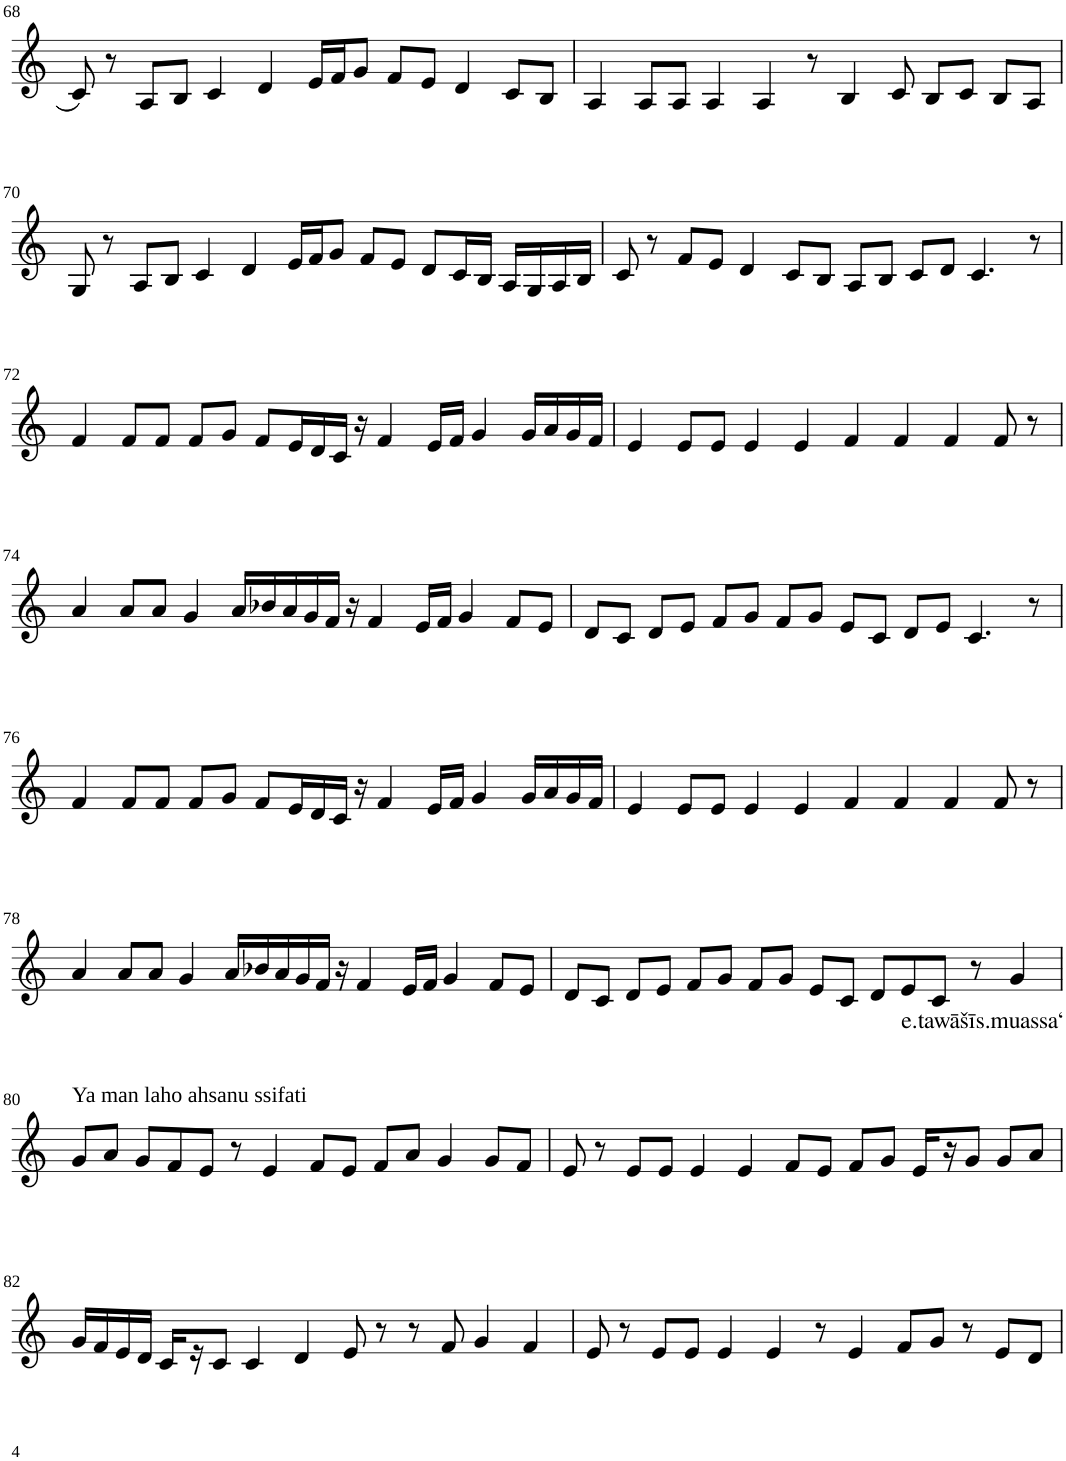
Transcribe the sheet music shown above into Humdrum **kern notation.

**kern	**text
*part1	*part1
*staff1	*staff1
*I"Violin	*
!!LO:PB:g=z
*clefG2	*
*k[]	*
*M8/4	*
=68	=68
8c/	.
8r	.
8A/L	.
8B/J	.
4c/	.
4d/	.
16e/LL	.
16f/J	.
8g/J	.
8f/L	.
8e/J	.
4d/	.
8c/L	.
8B/J	.
=69	=69
4A/	.
8A/L	.
8A/J	.
4A/	.
4A/	.
8r	.
4B/	.
8c/	.
8B/L	.
8c/J	.
8B/L	.
8A/J	.
!!LO:LB:g=z
=70	=70
8G/	.
8r	.
8A/L	.
8B/J	.
4c/	.
4d/	.
16e/LL	.
16f/J	.
8g/J	.
8f/L	.
8e/J	.
8d/L	.
16c/L	.
16B/JJ	.
16A/LL	.
16G/	.
16A/	.
16B/JJ	.
=71	=71
8c/	.
8r	.
8f/L	.
8e/J	.
4d/	.
8c/L	.
8B/J	.
8A/L	.
8B/J	.
8c/L	.
8d/J	.
4.c/	.
8r	.
!!LO:LB:g=z
=72	=72
4f/	.
8f/L	.
8f/J	.
8f/L	.
8g/J	.
8f/L	.
16e/L	.
16d/	.
16c/JJ	.
16r	.
4f/	.
16e/LL	.
16f/JJ	.
4g/	.
16g/LL	.
16a/	.
16g/	.
16f/JJ	.
=73	=73
4e/	.
8e/L	.
8e/J	.
4e/	.
4e/	.
4f/	.
4f/	.
4f/	.
8f/	.
8r	.
!!LO:LB:g=z
=74	=74
4a/	.
8a/L	.
8a/J	.
4g/	.
16a/LL	.
16b-X/	.
16a/	.
16g/	.
16f/JJ	.
16r	.
4f/	.
16e/LL	.
16f/JJ	.
4g/	.
8f/L	.
8e/J	.
=75	=75
8d/L	.
8c/J	.
8d/L	.
8e/J	.
8f/L	.
8g/J	.
8f/L	.
8g/J	.
8e/L	.
8c/J	.
8d/L	.
8e/J	.
4.c/	.
8r	.
!!LO:LB:g=z
=76	=76
4f/	.
8f/L	.
8f/J	.
8f/L	.
8g/J	.
8f/L	.
16e/L	.
16d/	.
16c/JJ	.
16r	.
4f/	.
16e/LL	.
16f/JJ	.
4g/	.
16g/LL	.
16a/	.
16g/	.
16f/JJ	.
=77	=77
4e/	.
8e/L	.
8e/J	.
4e/	.
4e/	.
4f/	.
4f/	.
4f/	.
8f/	.
8r	.
!!LO:LB:g=z
=78	=78
4a/	.
8a/L	.
8a/J	.
4g/	.
16a/LL	.
16b-X/	.
16a/	.
16g/	.
16f/JJ	.
16r	.
4f/	.
16e/LL	.
16f/JJ	.
4g/	.
8f/L	.
8e/J	.
=79	=79
8d/L	.
8c/J	.
8d/L	.
8e/J	.
8f/L	.
8g/J	.
8f/L	.
8g/J	.
8e/L	.
8c/J	.
8d/L	.
8e/	.
!	!LO:LY:b
8c/J	e.tawāšī
8r	.
!	!LO:LY:b
4g/	s.muassa‘
!!LO:LB:g=z
=80	=80
!LO:TX:a:t=Ya man laho ahsanu ssifati	!
8g/L	.
8a/J	.
8g/L	.
8f/	.
8e/J	.
8r	.
4e/	.
8f/L	.
8e/J	.
8f/L	.
8a/J	.
4g/	.
8g/L	.
8f/J	.
=81	=81
8e/	.
8r	.
8e/L	.
8e/J	.
4e/	.
4e/	.
8f/L	.
8e/J	.
8f/L	.
8g/J	.
16e/LL	.
16r	.
8g/J	.
8g/L	.
8a/J	.
!!LO:LB:g=z
=82	=82
16g/LL	.
16f/	.
16e/	.
16d/JJ	.
16c/LL	.
16r	.
8c/J	.
4c/	.
4d/	.
8e/	.
8r	.
8r	.
8f/	.
4g/	.
4f/	.
=83	=83
8e/	.
8r	.
8e/L	.
8e/J	.
4e/	.
4e/	.
8r	.
4e/	.
8f/L	.
8g/J	.
8r	.
8e/L	.
8d/J	.
=	=
*-	*-
